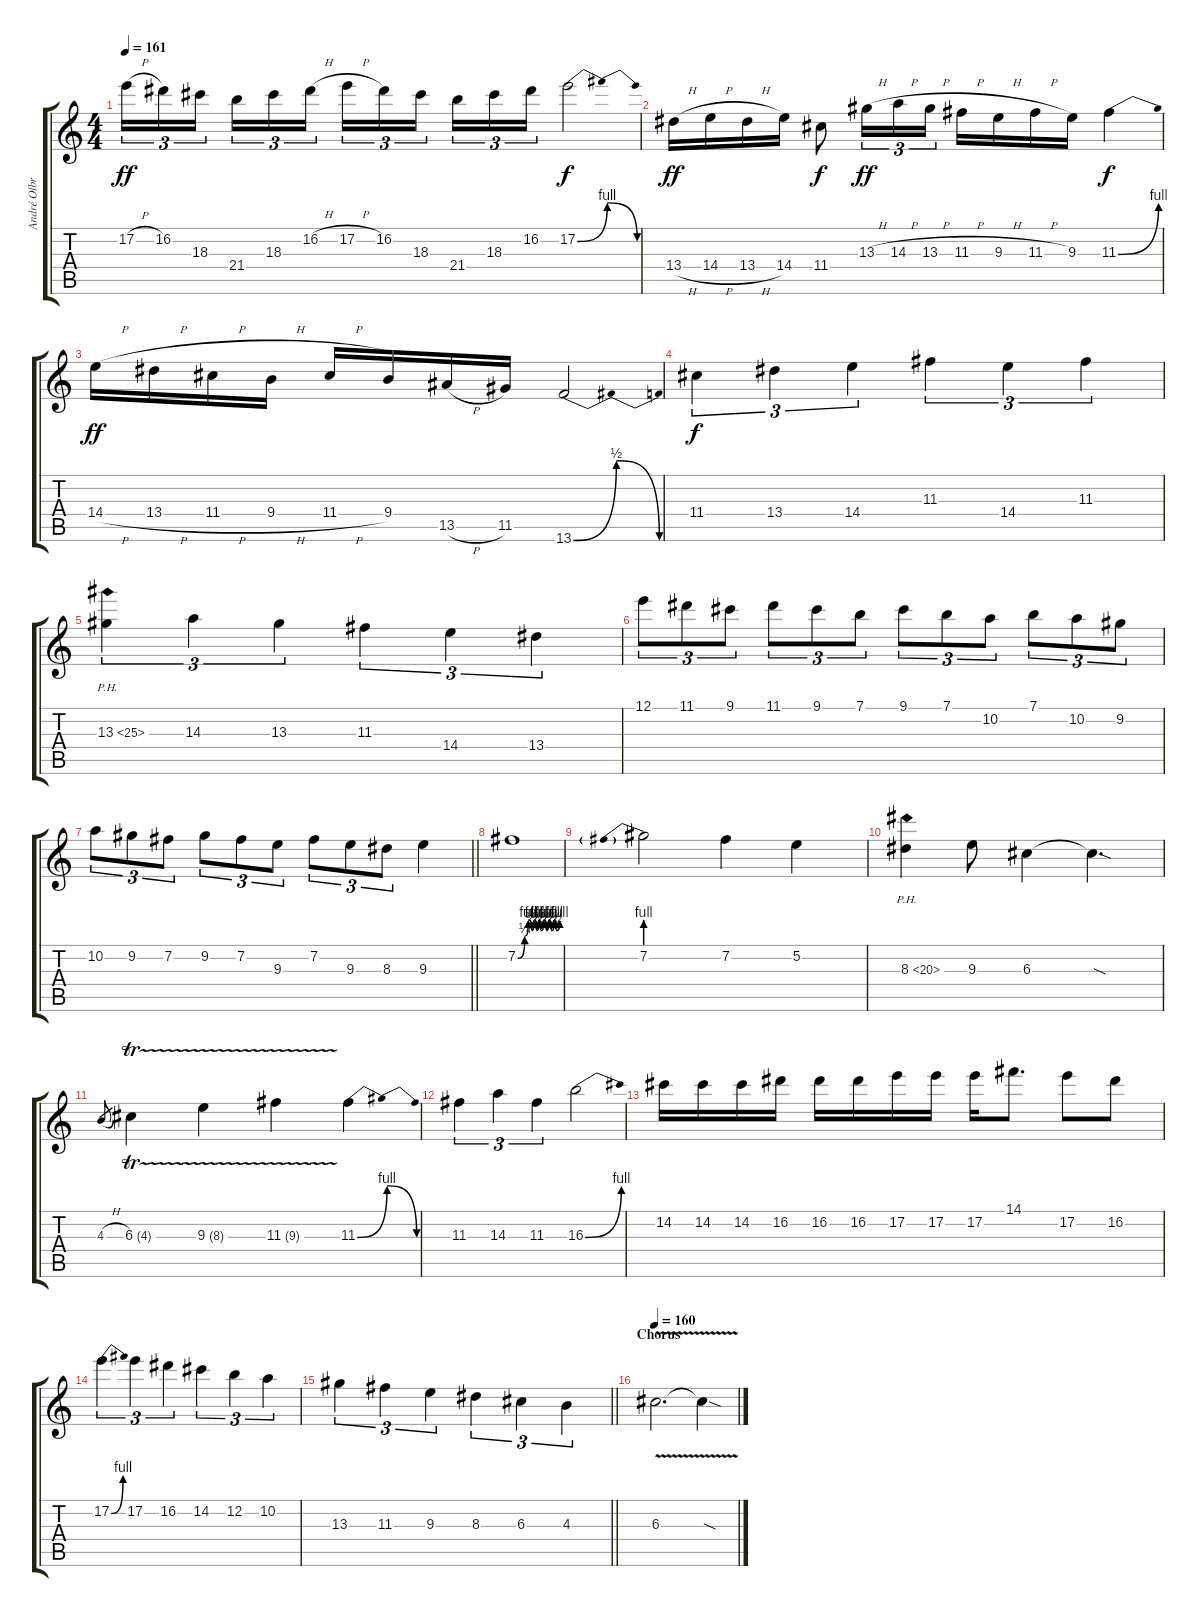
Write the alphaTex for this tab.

\track ("André Olbrich" "André Olbr") {instrument distortionguitar}
\staff {score tabs}
\tuning (E4 B3 G3 D3 A2 E2) {hide}
\ts (4 4)
\tempo 161
\clef g2
\ks c
17.2{h}.16{tu (3 2) dy ff} 16.2.16{tu (3 2)} 18.3.16{tu (3 2) beam splitsecondary} 21.4.16{tu (3 2)} 18.3.16{tu (3 2)} 16.2{h}.16{tu (3 2)} 17.2{h}.16{tu (3 2)} 16.2.16{tu (3 2)} 18.3.16{tu (3 2) beam splitsecondary} 21.4.16{tu (3 2)} 18.3.16{tu (3 2)} 16.2.16{tu (3 2)} 17.2{be (bendrelease 0 0 15 4 51 4 60 0)}.2{dy f} |
13.4{h}.16{dy ff} 14.4{h}.16 13.4{h}.16 14.4.16 11.4.8{dy f} 13.3{h}.16{tu (3 2) dy ff} 14.3{h}.16{tu (3 2)} 13.3{h}.16{tu (3 2)} 11.3{h}.16 9.3{h}.16 11.3{h}.16 9.3.16 11.3{be (bend 0 0 60 4)}.4{dy f} |
14.4{h}.16{dy ff} 13.4{h}.16 11.4{h}.16 9.4{h}.16 11.4{h}.16 9.4.16 13.5{h}.16 11.5.16 13.6{be (bendrelease 0 0 15 2 55 2 60 0)}.2 |
11.4.4{tu (3 2) dy f} 13.4.4{tu (3 2)} 14.4.4{tu (3 2)} 11.3.4{tu (3 2)} 14.4.4{tu (3 2)} 11.3.4{tu (3 2)} |
13.3{ph 12}.4{tu (3 2)} 14.3.4{tu (3 2)} 13.3.4{tu (3 2)} 11.3.4{tu (3 2)} 14.4.4{tu (3 2)} 13.4.4{tu (3 2)} |
12.1.8{tu (3 2)} 11.1.8{tu (3 2)} 9.1.8{tu (3 2)} 11.1.8{tu (3 2)} 9.1.8{tu (3 2)} 7.1.8{tu (3 2)} 9.1.8{tu (3 2)} 7.1.8{tu (3 2)} 10.2.8{tu (3 2)} 7.1.8{tu (3 2)} 10.2.8{tu (3 2)} 9.2.8{tu (3 2)} |
\barLineRight lightlight
10.2.8{tu (3 2)} 9.2.8{tu (3 2)} 7.2.8{tu (3 2)} 9.2.8{tu (3 2)} 7.2.8{tu (3 2)} 9.3.8{tu (3 2)} 7.2.8{tu (3 2)} 9.3.8{tu (3 2)} 8.3.8{tu (3 2)} 9.3.4 |
7.2{be (custom 0 0 10 1 15 4 20 2 23 4 27 2 30 4 33 2 37 4 41 2 44 4 48 2 52 4 55 2 60 4)}.1 |
7.2{be (prebend 0 4 60 4)}.2 7.2.4 5.2.4 |
8.3{ph 12}.4 9.3.8 6.3.4 6.3{sod t}.4{d} |
4.3{h}.8{gr} 6.3{tr (4 16)}.4 9.3{tr (8 16)}.4 11.3{tr (9 16)}.4 11.3{be (bendrelease 0 0 15 4 45 4 60 0)}.4 |
11.3.4{tu (3 2)} 14.3.4{tu (3 2)} 11.3.4{tu (3 2)} 16.3{be (bend 0 0 60 4)}.2 |
14.2.16 14.2.16 14.2.16 16.2.16 16.2.16 16.2.16 17.2.16 17.2.16 17.2.16 14.1.8{d} 17.2.8 16.2.8 |
17.2{be (bend 0 0 60 4)}.4{tu (3 2)} 17.2.4{tu (3 2)} 16.2.4{tu (3 2)} 14.2.4{tu (3 2)} 12.2.4{tu (3 2)} 10.2.4{tu (3 2)} |
\barLineRight lightlight
13.3.4{tu (3 2)} 11.3.4{tu (3 2)} 9.3.4{tu (3 2)} 8.3.4{tu (3 2)} 6.3.4{tu (3 2)} 4.3.4{tu (3 2)} |
\section ("" "Chorus")
\tempo 160
6.3{v}.2{d} 6.3{sod t}.4
